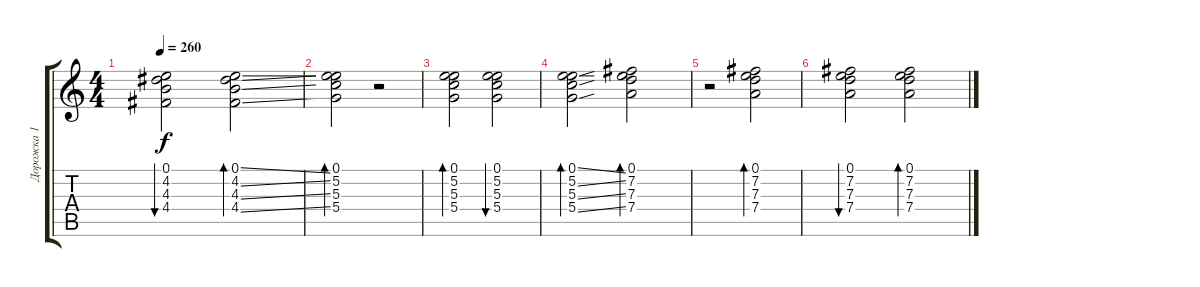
\track ("Дорожка 1" "Дорожка 1") {instrument acousticguitarsteel}
\staff {score tabs}
\tuning (E4 B3 G3 D3 A2 E2) {hide}
\ts (4 4)
\tempo 260
\clef g2
\ks c
(0.1 4.2 4.3 4.4).2{bu 480 dy f} (0.1{ss} 4.2{ss} 4.3{ss} 4.4{ss}).2{bd 480} |
(0.1 5.2 5.3 5.4).2{bd 480} r.2 |
(0.1 5.2 5.3 5.4).2{bd 480} (0.1 5.2 5.3 5.4).2{bu 480} |
(0.1{ss} 5.2{ss} 5.3{ss} 5.4{ss}).2{bd 480} (0.1 7.2 7.3 7.4).2{bd 480} |
r.2 (0.1 7.2 7.3 7.4).2{bd 480} |
(0.1 7.2 7.3 7.4).2{bu 480} (0.1 7.2 7.3 7.4).2{bd 480}
